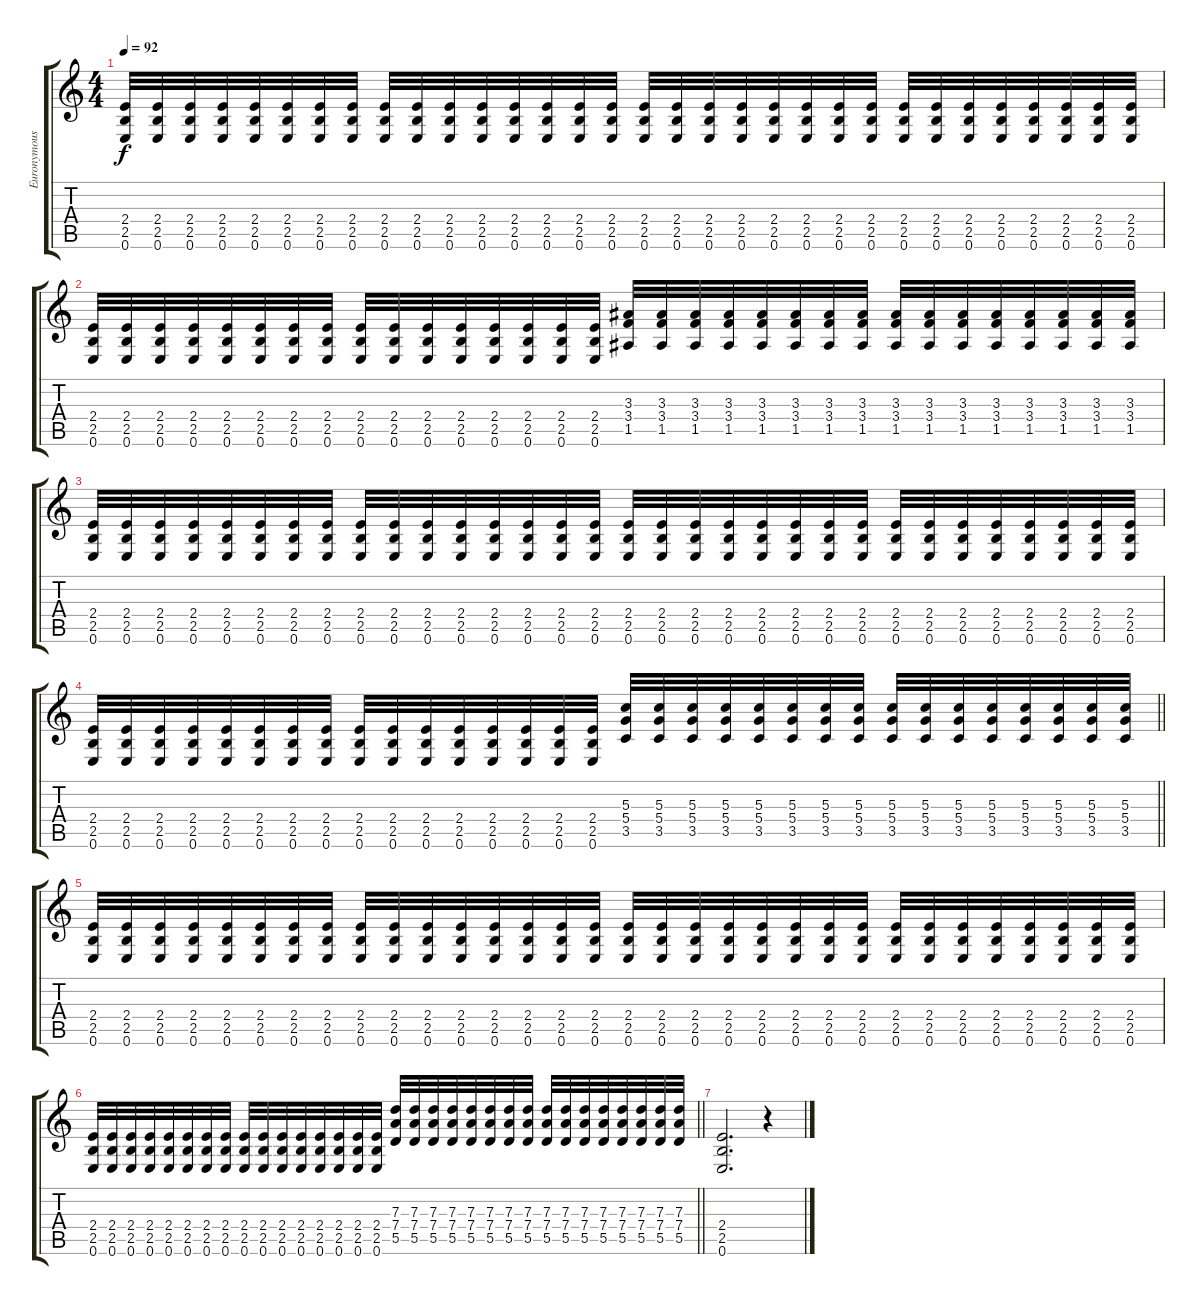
\track ("Euronymous Rhythm" "Euronymous") {instrument distortionguitar}
\staff {score tabs}
\tuning (E4 B3 G3 D3 A2 E2) {hide}
\ts (4 4)
\tempo 92
\clef g2
\ks c
(2.4 2.5 0.6).32{dy f} (2.4 2.5 0.6).32 (2.4 2.5 0.6).32 (2.4 2.5 0.6).32 (2.4 2.5 0.6).32 (2.4 2.5 0.6).32 (2.4 2.5 0.6).32 (2.4 2.5 0.6).32 (2.4 2.5 0.6).32 (2.4 2.5 0.6).32 (2.4 2.5 0.6).32 (2.4 2.5 0.6).32 (2.4 2.5 0.6).32 (2.4 2.5 0.6).32 (2.4 2.5 0.6).32 (2.4 2.5 0.6).32 (2.4 2.5 0.6).32 (2.4 2.5 0.6).32 (2.4 2.5 0.6).32 (2.4 2.5 0.6).32 (2.4 2.5 0.6).32 (2.4 2.5 0.6).32 (2.4 2.5 0.6).32 (2.4 2.5 0.6).32 (2.4 2.5 0.6).32 (2.4 2.5 0.6).32 (2.4 2.5 0.6).32 (2.4 2.5 0.6).32 (2.4 2.5 0.6).32 (2.4 2.5 0.6).32 (2.4 2.5 0.6).32 (2.4 2.5 0.6).32 |
(2.4 2.5 0.6).32 (2.4 2.5 0.6).32 (2.4 2.5 0.6).32 (2.4 2.5 0.6).32 (2.4 2.5 0.6).32 (2.4 2.5 0.6).32 (2.4 2.5 0.6).32 (2.4 2.5 0.6).32 (2.4 2.5 0.6).32 (2.4 2.5 0.6).32 (2.4 2.5 0.6).32 (2.4 2.5 0.6).32 (2.4 2.5 0.6).32 (2.4 2.5 0.6).32 (2.4 2.5 0.6).32 (2.4 2.5 0.6).32 (3.3 3.4 1.5).32 (3.3 3.4 1.5).32 (3.3 3.4 1.5).32 (3.3 3.4 1.5).32 (3.3 3.4 1.5).32 (3.3 3.4 1.5).32 (3.3 3.4 1.5).32 (3.3 3.4 1.5).32 (3.3 3.4 1.5).32 (3.3 3.4 1.5).32 (3.3 3.4 1.5).32 (3.3 3.4 1.5).32 (3.3 3.4 1.5).32 (3.3 3.4 1.5).32 (3.3 3.4 1.5).32 (3.3 3.4 1.5).32 |
(2.4 2.5 0.6).32 (2.4 2.5 0.6).32 (2.4 2.5 0.6).32 (2.4 2.5 0.6).32 (2.4 2.5 0.6).32 (2.4 2.5 0.6).32 (2.4 2.5 0.6).32 (2.4 2.5 0.6).32 (2.4 2.5 0.6).32 (2.4 2.5 0.6).32 (2.4 2.5 0.6).32 (2.4 2.5 0.6).32 (2.4 2.5 0.6).32 (2.4 2.5 0.6).32 (2.4 2.5 0.6).32 (2.4 2.5 0.6).32 (2.4 2.5 0.6).32 (2.4 2.5 0.6).32 (2.4 2.5 0.6).32 (2.4 2.5 0.6).32 (2.4 2.5 0.6).32 (2.4 2.5 0.6).32 (2.4 2.5 0.6).32 (2.4 2.5 0.6).32 (2.4 2.5 0.6).32 (2.4 2.5 0.6).32 (2.4 2.5 0.6).32 (2.4 2.5 0.6).32 (2.4 2.5 0.6).32 (2.4 2.5 0.6).32 (2.4 2.5 0.6).32 (2.4 2.5 0.6).32 |
\barLineRight lightlight
(2.4 2.5 0.6).32 (2.4 2.5 0.6).32 (2.4 2.5 0.6).32 (2.4 2.5 0.6).32 (2.4 2.5 0.6).32 (2.4 2.5 0.6).32 (2.4 2.5 0.6).32 (2.4 2.5 0.6).32 (2.4 2.5 0.6).32 (2.4 2.5 0.6).32 (2.4 2.5 0.6).32 (2.4 2.5 0.6).32 (2.4 2.5 0.6).32 (2.4 2.5 0.6).32 (2.4 2.5 0.6).32 (2.4 2.5 0.6).32 (5.3 5.4 3.5).32 (5.3 5.4 3.5).32 (5.3 5.4 3.5).32 (5.3 5.4 3.5).32 (5.3 5.4 3.5).32 (5.3 5.4 3.5).32 (5.3 5.4 3.5).32 (5.3 5.4 3.5).32 (5.3 5.4 3.5).32 (5.3 5.4 3.5).32 (5.3 5.4 3.5).32 (5.3 5.4 3.5).32 (5.3 5.4 3.5).32 (5.3 5.4 3.5).32 (5.3 5.4 3.5).32 (5.3 5.4 3.5).32 |
(2.4 2.5 0.6).32 (2.4 2.5 0.6).32 (2.4 2.5 0.6).32 (2.4 2.5 0.6).32 (2.4 2.5 0.6).32 (2.4 2.5 0.6).32 (2.4 2.5 0.6).32 (2.4 2.5 0.6).32 (2.4 2.5 0.6).32 (2.4 2.5 0.6).32 (2.4 2.5 0.6).32 (2.4 2.5 0.6).32 (2.4 2.5 0.6).32 (2.4 2.5 0.6).32 (2.4 2.5 0.6).32 (2.4 2.5 0.6).32 (2.4 2.5 0.6).32 (2.4 2.5 0.6).32 (2.4 2.5 0.6).32 (2.4 2.5 0.6).32 (2.4 2.5 0.6).32 (2.4 2.5 0.6).32 (2.4 2.5 0.6).32 (2.4 2.5 0.6).32 (2.4 2.5 0.6).32 (2.4 2.5 0.6).32 (2.4 2.5 0.6).32 (2.4 2.5 0.6).32 (2.4 2.5 0.6).32 (2.4 2.5 0.6).32 (2.4 2.5 0.6).32 (2.4 2.5 0.6).32 |
\barLineRight lightlight
(2.4 2.5 0.6).32 (2.4 2.5 0.6).32 (2.4 2.5 0.6).32 (2.4 2.5 0.6).32 (2.4 2.5 0.6).32 (2.4 2.5 0.6).32 (2.4 2.5 0.6).32 (2.4 2.5 0.6).32 (2.4 2.5 0.6).32 (2.4 2.5 0.6).32 (2.4 2.5 0.6).32 (2.4 2.5 0.6).32 (2.4 2.5 0.6).32 (2.4 2.5 0.6).32 (2.4 2.5 0.6).32 (2.4 2.5 0.6).32 (7.3 7.4 5.5).32 (7.3 7.4 5.5).32 (7.3 7.4 5.5).32 (7.3 7.4 5.5).32 (7.3 7.4 5.5).32 (7.3 7.4 5.5).32 (7.3 7.4 5.5).32 (7.3 7.4 5.5).32 (7.3 7.4 5.5).32 (7.3 7.4 5.5).32 (7.3 7.4 5.5).32 (7.3 7.4 5.5).32 (7.3 7.4 5.5).32 (7.3 7.4 5.5).32 (7.3 7.4 5.5).32 (7.3 7.4 5.5).32 |
(2.4 2.5 0.6).2{d} r.4
